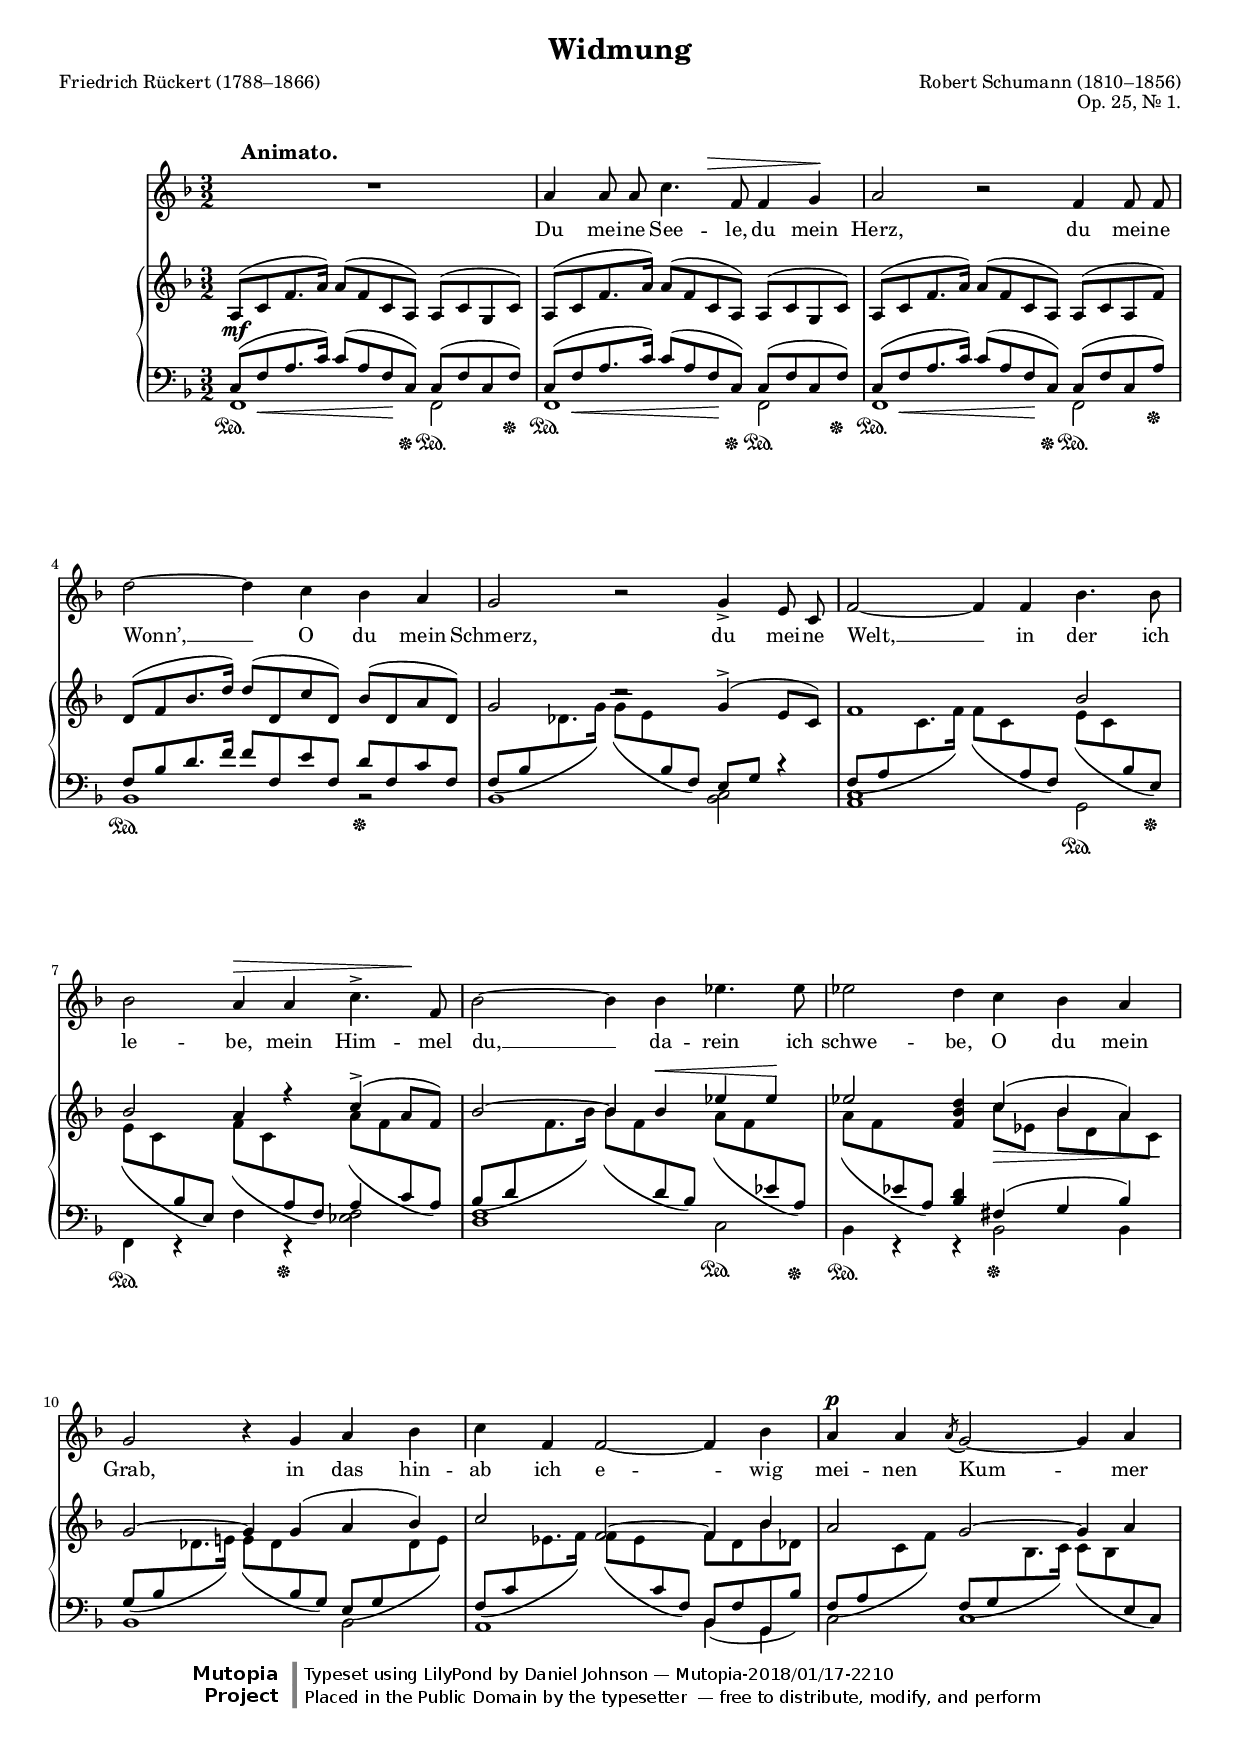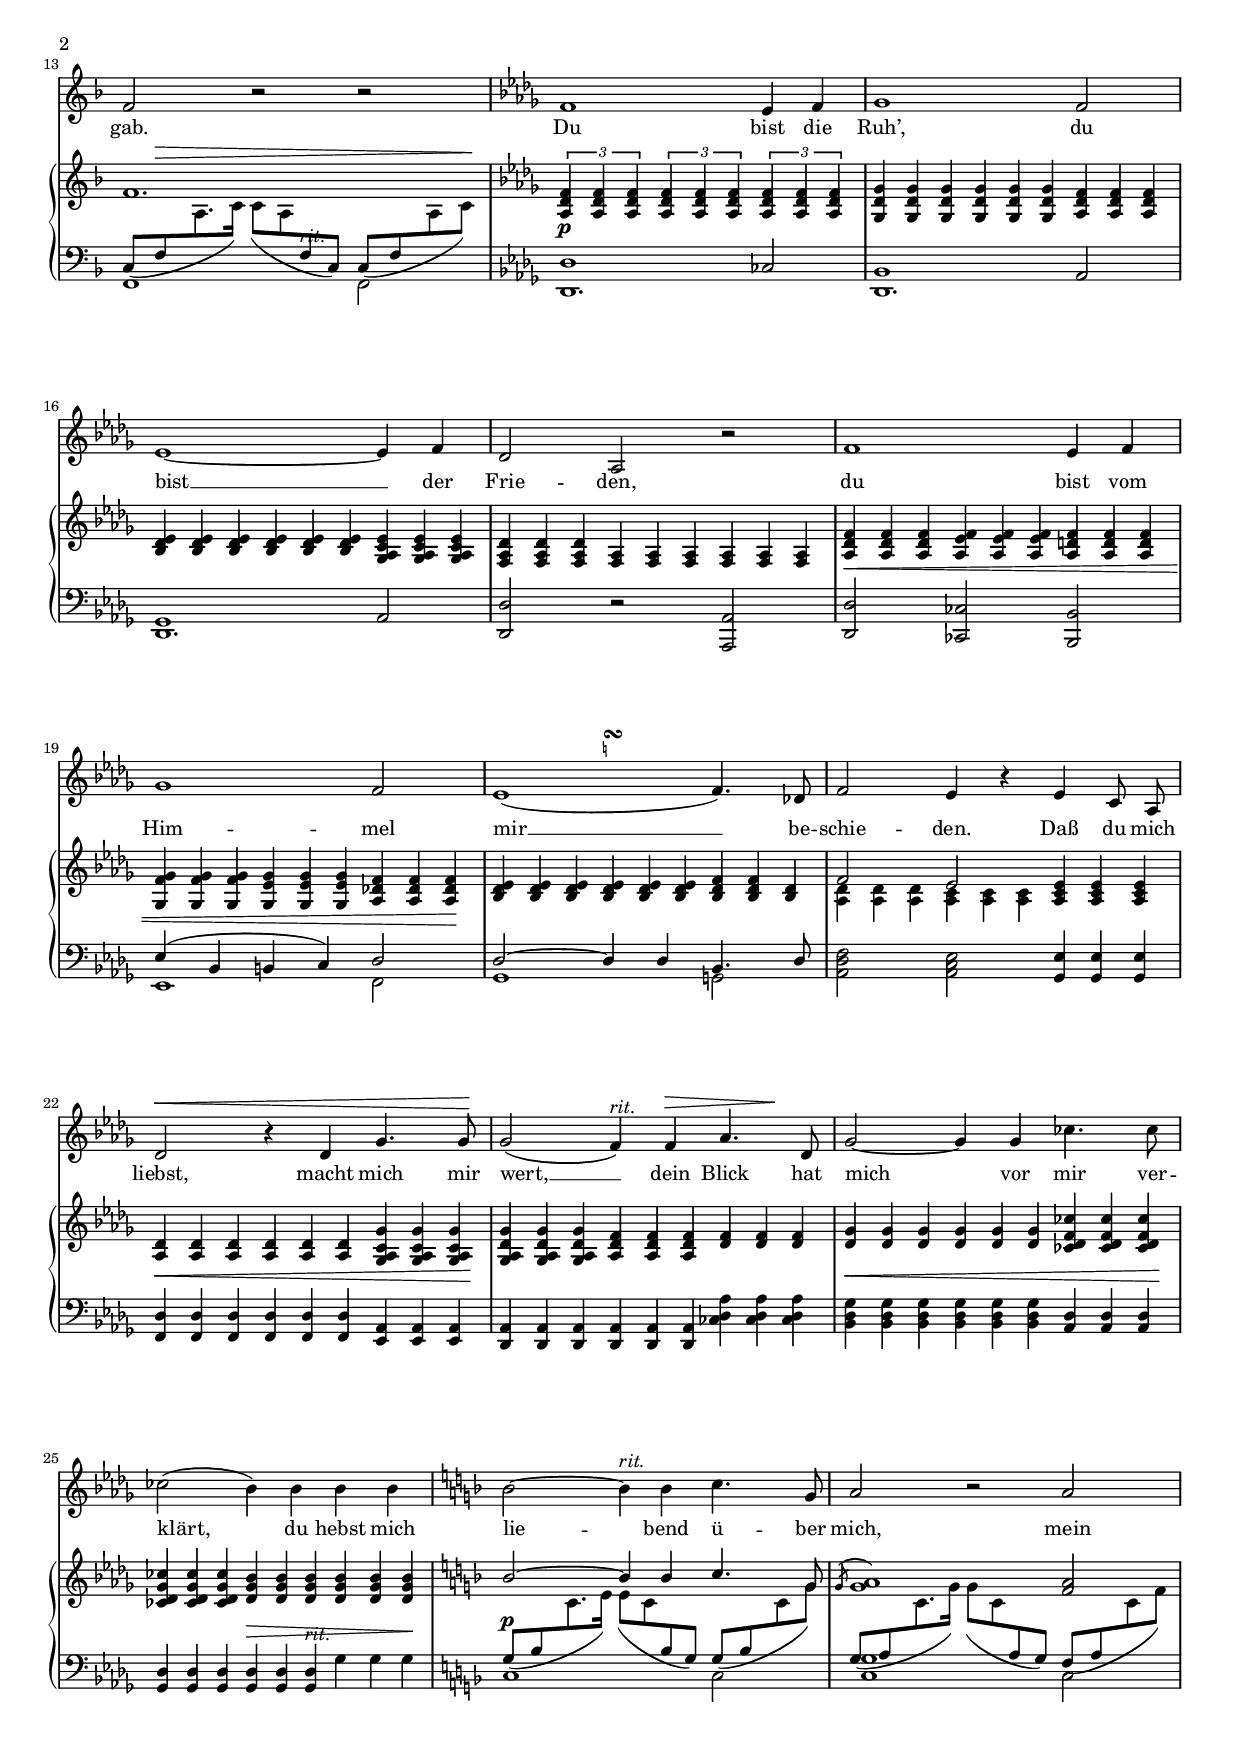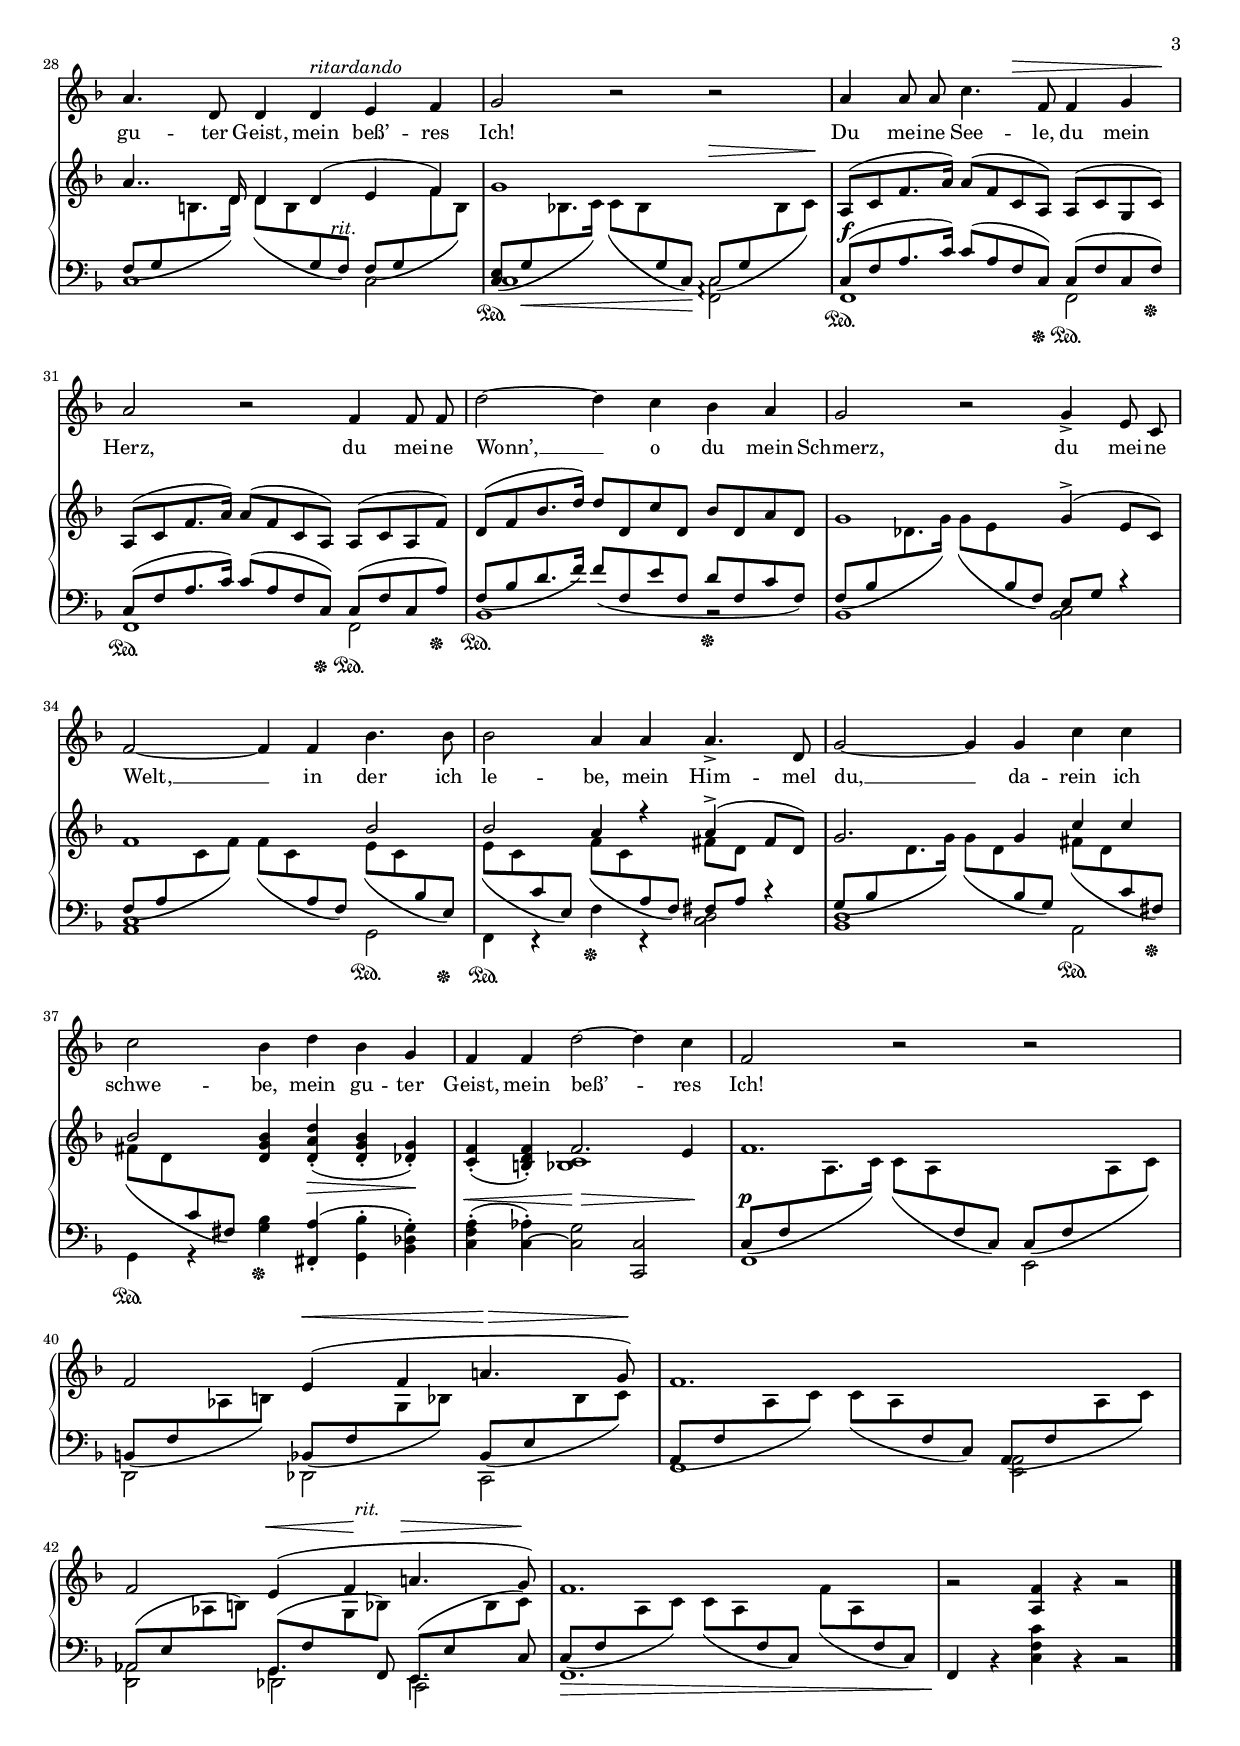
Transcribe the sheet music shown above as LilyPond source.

\version "2.19.65"

#(set-global-staff-size 16)

\header {
	title = "Widmung"
	composer = "Robert Schumann (1810–1856)"
	poet = "Friedrich Rückert (1788–1866)"
	opus = "Op. 25, № 1."

	%mutopia-specific headers:
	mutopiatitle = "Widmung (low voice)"
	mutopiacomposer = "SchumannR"
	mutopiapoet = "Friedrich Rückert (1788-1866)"
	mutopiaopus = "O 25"
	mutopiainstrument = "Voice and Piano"
	date = "1840"
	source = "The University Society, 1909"
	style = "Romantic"
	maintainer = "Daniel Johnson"
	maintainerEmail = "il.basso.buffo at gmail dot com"
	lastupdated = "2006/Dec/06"
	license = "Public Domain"
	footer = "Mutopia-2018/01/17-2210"
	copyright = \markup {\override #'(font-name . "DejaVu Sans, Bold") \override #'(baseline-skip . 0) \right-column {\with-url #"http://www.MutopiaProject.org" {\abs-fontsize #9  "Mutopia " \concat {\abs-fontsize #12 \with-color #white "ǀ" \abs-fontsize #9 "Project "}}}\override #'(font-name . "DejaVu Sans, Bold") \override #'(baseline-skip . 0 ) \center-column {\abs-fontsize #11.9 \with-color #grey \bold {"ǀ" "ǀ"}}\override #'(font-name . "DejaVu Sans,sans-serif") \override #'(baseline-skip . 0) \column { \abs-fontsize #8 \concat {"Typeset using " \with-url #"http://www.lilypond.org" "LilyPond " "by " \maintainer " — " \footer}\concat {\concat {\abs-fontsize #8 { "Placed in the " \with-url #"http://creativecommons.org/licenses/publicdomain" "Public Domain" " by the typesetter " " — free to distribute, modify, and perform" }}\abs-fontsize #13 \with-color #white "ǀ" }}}
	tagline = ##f
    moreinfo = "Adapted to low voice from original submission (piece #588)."
}

\paper {
	top-margin = 0.25\in
	bottom-margin = 0.25\in
	between-system-padding = 0\in
	print-page-number = ##t
	head-separation = 0\in
	ragged-last-bottom = ##f
	system-count = 15
}

sopNotes = {
	\clef treble
	\time 3/2
	\key aes \major
	\autoBeamOff

	\once \override Score.RehearsalMark #'extra-offset = #'(6.0 . 1.0)
	\mark \markup { \large \bold "Animato." }

	R1. | c''4 c''8 c''8 ees''4. aes'8 aes'4 bes'4 | c''2 r2 aes'4 aes'8 aes'8 |
	f''2 ~ f''4 ees''4 des''4 c''4 | bes'2 r2 bes'4-> g'8 ees'8 | aes'2 ~ aes'4 aes'4 des''4. des''8 | des''2 c''4 c''4 ees''4.-> aes'8 |
	des''2 ~ des''4 des''4 ges''4. ges''8 | ges''2 f''4 ees''4 des''4 c''4 | bes'2 r4 bes'4 c''4 des''4 |
	ees''4 aes'4 aes'2 ~ aes'4 des''4 | c''4 c''4 \acciaccatura c''8 bes'2 ~ bes'4 c''4 | aes'2 r2 r2 |

	\transpose e fes {
	\key e \major

	gis'1 fis'4 gis'4 | a'1 gis'2 | fis'1 ~ fis'4 gis'4 |
	e'2 b2 r2 | gis'1 fis'4 gis'4 | a'1 gis'2 |
	fis'1( gis'4.) e'!8 | gis'2 fis'4 r4 fis'4 dis'8 b8 | e'2 r4 e'4 a'4. a'8 |
	a'2( gis'4) gis'4 b'4. e'8 | a'2 ~ a'4 a'4 d''4. d''8 | d''2( cis''4) cis''4 cis''4 cis''4
        }|
	\key aes \major

	des''2 ~ des''4 des''4 ees''4. bes'8 | c''2 r2 c''2 |
	c''4. f'8 f'4 f'4^\markup{\translate #(cons 0 0)\italic "ritardando"} g'4 aes'4 | bes'2 r2 r2 |
	c''4 c''8 c''8 ees''4. aes'8 aes'4 bes'4 | c''2 r2 aes'4 aes'8 aes'8 |
	f''2 ~ f''4 ees''4 des''4 c''4 | bes'2 r2 bes'4-> g'8 ees'8 |

	aes'2 ~ aes'4 aes'4 des''4. des''8 | des''2 c''4 c''4 c''4.-> f'8 |
	bes'2 ~ bes'4 bes'4 ees''4 ees''4 | ees''2 des''4 f''4 des''4 bes'4 | aes'4 aes'4 f''2 ~ f''4 ees''4 |
	aes'2 r2 r2 | R1.*5
}

sopDynamics = {
	s1.
	s2. s2^\> s4\! s1.*3
	s1. s2 s2.^\> s4\! s1.
	s1.*3
	s1.^\p s1.*2
	s1.*3
	s2 s2 s2 s1.
	s2\once \override TextScript #'script-priority = #-100 s2^\turn^\markup{\tiny \smaller \smaller \natural} s2
	s1. s1^\< s4. s8\! s2 s4^\markup{\italic "rit."} s4^\> s4 s4\!
	s1.*2
	s2 s1^\markup{\italic "rit."} s1.
	s8 s4. s1 s1.
	s2. s4^\> s4. s8\! s1.
}

text=\lyricmode {
	Du mei -- ne See -- le, du mein Herz,
	du mei -- ne Wonn’, __ O du mein Schmerz,
	du mei -- ne Welt, __ in der ich le -- be,
	mein Him -- mel du, __ da -- rein ich schwe -- be,
	O du mein Grab, in das hin -- ab
	ich e -- wig mei -- nen Kum -- mer gab.

	Du bist die Ruh’, du bist __ der Frie -- den,
	du bist vom Him -- mel mir __ be -- schie -- den.
	Daß du mich liebst, macht mich mir wert, __
	dein Blick hat mich vor mir ver -- klärt,
	du hebst mich lie -- bend ü -- ber mich,
	mein gu -- ter Geist, mein beß’ -- res Ich!

	Du mei -- ne See -- le, du mein Herz,
	du mei -- ne Wonn’, __ o du mein Schmerz,
	du mei -- ne Welt, __ in der ich le -- be,
	mein Him -- mel du, __ da -- rein ich schwe -- be,
	mein gu -- ter Geist, mein beß’ -- res Ich!
}

rhOne = {
	\clef treble
	\time 3/2
	\key aes \major
	\voiceOne
	%Page 1, Line 1
	c'8(_\mf ees'8 aes'8. c''16) c''8( aes'8 ees'8 c'8) c'8( ees'8 bes8 ees'8) |
	c'8( ees'8 aes'8. c''16) c''8( aes'8 ees'8 c'8) c'8( ees'8 bes8 ees'8) |
	c'8( ees'8 aes'8. c''16) c''8( aes'8 ees'8 c'8) c'8( ees'8 c'8 aes'8) |
	%Page 1, Line 2
	f'8( aes'8 des''8. f''16) f''8( f'8 ees''8 f'8) des''8( f'8 c''8 f'8) |
	bes'2 ees''2\rest bes'4^>( g'8 ees'8) |
	aes'1 des''2 |
	des''2 c''4 r4 ees''4^>( c''8 aes'8) |
	%Page 1, Line 3
	des''2 ~ des''4
	\once \override Hairpin #'extra-offset = #'(0.0 . -0.75)
	des''4^\< ges''4 ges''4\! |
	ges''2 <aes' des'' f''>4 ees''4( des''4 c''4) |
	bes'2 ~ bes'4 bes'4( c''4 des''4) |
	%Page 1, Line 4
	ees''2 aes'2 ~ aes'4 des''4 |
	c''2 bes'2 ~ bes'4 c''4 |
	aes'1. |
	\transpose e fes {
	\key e \major
	\oneVoice
	%Page 2, Line 1
	\times 2/3 { <b e' gis'>4_\p <b e' gis'>4 <b e' gis'>4 } \times 2/3 { <b e' gis'>4 <b e' gis'>4 <b e' gis'>4 } \times 2/3 { <b e' gis'>4 <b e' gis'>4 <b e' gis'>4 } |
	\override TupletNumber #'stencil = ##f \override TupletBracket #'stencil = ##f
	\times 2/3 { <a e' a'>4 <a e' a'>4 <a e' a'>4 } \times 2/3 { <a e' a'>4 <a e' a'>4 <a e' a'>4 } \times 2/3 { <b e' gis'>4 <b e' gis'>4 <b e' gis'>4 } |
	\times 2/3 { <cis' e' fis'>4 <cis' e' fis'>4 <cis' e' fis'>4 } \times 2/3 { <cis' e' fis'>4 <cis' e' fis'>4 <cis' e' fis'>4 } \times 2/3 { <a b dis' fis'>4 <a b dis' fis'>4 <a b dis' fis'>4 } |
	%Page 2, Line 2
	\times 2/3 { <gis b e'>4 <gis b e'>4 <gis b e'>4 } \times 2/3 { <gis b>4 <gis b>4 <gis b>4 } \times 2/3 { <gis b>4 <gis b>4 <gis b>4 } |
	\times 2/3 { <b e' gis'>4_\< <b e' gis'>4 <b e' gis'>4 } \times 2/3 { <b fis' gis'>4 <b fis' gis'>4 <b fis' gis'>4 } \times 2/3 { <b eis' gis'>4 <b eis' gis'>4 <b eis' gis'>4 } |
	\times 2/3 { <a gis' a'>4 <a gis' a'>4 <a gis' a'>4 } \times 2/3 { <a fis' a'>4 <a fis' a'>4 <a fis' a'>4 } \times 2/3 { <b e'! gis'>4 <b e' gis'>4 <b e' gis'>4\! } |
	%Page 2, Line 3
	\times 2/3 { <cis' e' fis'>4 <cis' e' fis'>4 <cis' e' fis'>4 } \times 2/3 { <cis' e' fis'>4 <cis' e' fis'>4 <cis' e' fis'>4 } \times 2/3 { <cis' e' gis'>4 <cis' e' gis'>4 <cis' e'>4 } |
	\voiceOne gis'2 fis'2 \oneVoice \times 2/3 { <b dis' fis'>4 <b dis' fis'>4 <b dis' fis'>4 } |
	\times 2/3 { <b e'>4_\< <b e'>4 <b e'>4 } \times 2/3 { <b e'>4 <b e'>4 <b e'>4 } \times 2/3 { <a b dis' a'>4 <a b dis' a'>4 <a b dis' a'>4\! } |
	%Page 2, Line 4
	\times 2/3 { <a b e' a'>4 <a b e' a'>4 <a b e' a'>4 } \times 2/3 { <b e' gis'>4 <b e' gis'>4 <b e' gis'>4 } \times 2/3 { <e' gis'>4 <e' gis'>4 <e' gis'>4 } |
	\once \override Hairpin #'extra-offset = #'(0.0 . -1.5)
	\times 2/3 { <e' a'>4_\< <e' a'>4 <e' a'>4 } \times 2/3 { <e' a'>4 <e' a'>4 <e' a'>4 } \times 2/3 { <d' e' gis' d''>4 <d' e' gis' d''>4 <d' e' gis' d''>4\! } |
	\times 2/3 { <d' e' a' d''>4 <d' e' a' d''>4 <d' e' a' d''>4 } \times 2/3 {
	\once \override Hairpin #'extra-offset = #'(0.0 . -2.0)
	<e' a' cis''>4_\> <e' a' cis''>4 <e' a' cis''>4 } \times 2/3 { <e' a' cis''>4 <e' a' cis''>4 <e' a' cis''>4\! }
	} |
	\key aes \major
	\voiceOne
	%Page 3, Line 1
	des''2 ~ des''4 des''4 ees''4. bes'8 | \acciaccatura bes'8 <bes' c''>1 <aes' c''>2 |
	%Page 3, Line 2
	c''4.. f'16 f'4 f'4( g'4 aes'4) | bes'1 s4.^\> s8\! |
	%Page 3, Line 3
	c'8(_\f ees'8 aes'8. c''16) c''8( aes'8 ees'8 c'8) c'8( ees'8 bes8 ees'8) |
	c'8( ees'8 aes'8. c''16) c''8( aes'8 ees'8 c'8) c'8( ees'8 c'8 aes'8) |
	%Page 3, Line 4
	f'8( aes'8 des''8. f''16) f''8 f'8 ees''8 f'8 des''8 f'8 c''8 f'8 | bes'1 bes'4^>( g'8 ees'8-) |
	%Page 4, Line 1
	aes'1 des''2 | des''2 c''4 r4 c''4^>( a'8 f'8) |
	%Page 4, Line 2
	bes'2. bes'4 ees''4 ees''4 | des''2 \oneVoice <f' bes' des''>4 <f' c'' f''>4-.(_\> <f' bes' des''>4-. <fes' bes'>4-.)\! |
	\once \override Hairpin #'extra-offset = #'(-0.25 . -1.0)
	<ees' aes'>4-.(_\< <d' f' aes'>4-.)
	\once \override Hairpin #'extra-offset = #'(0.25 . -1.0)
	\voiceOne aes'2.\!_\> g'4\! |
	%Page 4, Line 3
	aes'1. | aes'2
	\once \override Hairpin #'extra-offset = #'(0.0 . 1.0)
	g'4(^\< aes'4
	\once \override Hairpin #'extra-offset = #'(0.0 . 1.0)
	c''!4.\!^\> bes'8\!) | aes'1. |
	%Page 4, Line 4
	aes'2
	\once \override Hairpin #'extra-offset = #'(-0.25 . 1.0)
	g'4(^\<
	\once \override TextScript #'extra-offset = #'(1.25 . 1.25)
	aes'4\!^\markup{\italic "rit."}
	\once \override Hairpin #'extra-offset = #'(-1.0 . 0.75)
	c''!4.^\> bes'8\!) | aes'1. | bes'2\rest <c' aes'>4 bes'4\rest bes'2\rest \bar "|."
}

rhTwo = {
	\clef treble
	\time 3/2
	\key aes \major
	\voiceTwo
	s1.*3
	s1.*3 | s1 \slurDown c''8( aes'8 \change Staff=lh \stemUp ees'8 c'8) \change Staff=rh \voiceTwo
	%Page 1, Line 3
	s1. | s2 s4 \once \override Hairpin #'extra-offset = #'(0.0 . 1.0) ees''8_\> ges'8 des''8 f'8 c''8 ees'8\! | s1.
	s1 aes'8 f'8 des''8 fes'8 s1. s8 s8^\> s1 s8 s8\!
	\transpose e fes {
	\key e \major
	s1.*3
	s1.*3
	%Page 2, Line 3
	\override TupletNumber #'stencil = ##f \override TupletBracket #'stencil = ##f
	s1. | \times 2/3 { <b e'>4 <b e'>4 <b e'>4 } \times 2/3 { <b dis'>4 <b dis'>4 <b dis'>4 } s2 | s1.
	s1.*3
	}
	\key aes \major
	s1.*2
	s1.*2
	s1.*2
	s1.*2
	%Page 4, Line 1
	s1. | s1 a'8 f'8 s4 |
	%Page 4, Line 2
	s1. | s1. | s2 <des' ees'>1 |
	%Page 4, Line 3
	s1.*3
	\oneVoice \slurUp
	\stemUp \change Staff=lh ces8( g8 \stemDown \change Staff=rh ces'8 d'8)
	\stemUp \change Staff=lh bes,8( aes8 \stemDown \change Staff=rh bes8 des'8)
	\stemUp \change Staff=lh g,8( g8 \stemDown \change Staff=rh des'8 ees'8) |
}

lhOne = {
	\clef bass
	\time 3/2
	\key aes \major
	\voiceOne
	%Page 1, Line 1
	ees8( aes8 c'8. ees'16) ees'8( c'8 aes8 ees8) ees8( aes8 ees8 aes8) |
	ees8( aes8 c'8. ees'16) ees'8( c'8 aes8 ees8) ees8( aes8 ees8 aes8) |
	ees8( aes8 c'8. ees'16) ees'8( c'8 aes8 ees8) ees8( aes8 ees8 c'8) |
	%Page 1, Line 2
	\slurDown
	aes8 des'8 f'8. aes'16 aes'8 aes8 g'8 aes8 f'8 aes8 ees'8 aes8 \change Staff=lh \stemUp |
	aes8( des'8 \change Staff=rh \stemDown fes'8. bes'16) bes'8( g'8 \change Staff=lh \stemUp des'8 aes8) g8 bes8 r4 |
	aes8( c'8 \change Staff=rh \stemDown ees'8. aes'16) aes'8( ees'8 \change Staff=lh \stemUp c'8 aes8) \change Staff=rh \stemDown g'8( ees'8 \change Staff=lh \stemUp des'8 g8) |
	\change Staff=rh \stemDown g'8( ees'8 \change Staff=lh \stemUp des'8 g8) \change Staff=rh \stemDown aes'8( ees'8 \change Staff=lh \stemUp c'8 aes8) c'4 s4 |
	%Page 1, Line 3
	des'8( f'8 \change Staff=rh \stemDown aes'8. des''16) des''8( aes'8 \change Staff=lh \stemUp f'8 des'8) \change Staff=rh \stemDown c''8( aes'8 \change Staff=lh \stemUp ges'8 c'8) |
	\change Staff=rh \stemDown c''8( aes'8 \change Staff=lh \stemUp ges'8 c'8) \voiceOne <des' f'>4 a4( bes4 des'4) |
	\slurDown bes8( des'8 \change Staff=rh \stemDown fes'8. g'!16) g'8( fes'8 \change Staff=lh \stemUp des'8 bes8) g8( bes8 \change Staff=rh \stemDown fes'8 g'8) |
	%Page 1, Line 4
	\change Staff=lh \stemUp aes8( ees'8 \change Staff=rh \stemDown ges'8. aes'16) aes'8( ges'8 \change Staff=lh \stemUp ees'8 aes8) des8( aes8 bes,8 des'8) |
	aes8( c'8 \change Staff=rh \stemDown ees'8 aes'8) \change Staff=lh \stemUp aes8( bes8 \change Staff=rh \stemDown des'8. ees'16) ees'8( des'8 \change Staff=lh \stemUp g8 ees8) |
	ees8( aes8 \change Staff=rh \stemDown c'8. ees'16) ees'8( c'8 \change Staff=lh \stemUp aes8^\markup{\italic "rit."} ees8) ees8( aes8  \change Staff=rh \stemDown c'8 ees'8) |
	\change Staff=lh
	\voiceOne
	\transpose e fes {
	\key e \major
	%Page 2, Line 1
	e1 d2 | cis1 b,2 | a,1 b,2 |
	%Page 2, Line 2
	\oneVoice <e, e>2 r2 <b,, b,>2 | <e, e>2 <d, d>2 <cis, cis>2 | \voiceOne fis4( cis4 cisis4 dis4) e2 |
	%Page 2, Line 3
	\override TupletNumber #'stencil = ##f \override TupletBracket #'stencil = ##f
	e2 ~ e4 e4 cis4. e8 | s1 \oneVoice \times 2/3 { <a, fis>4 <a, fis>4 <a, fis>4 } | \times 2/3 { <gis, e>4 <gis, e>4 <gis, e>4 } \times 2/3 { <gis, e>4 <gis, e>4 <gis, e>4 } \times 2/3 { <fis, b,>4 <fis, b,>4 <fis, b,>4 } |
	%Page 2, Line 4
	\times 2/3 { <e, b,>4 <e, b,>4 <e, b,>4 } \times 2/3 { <e, b,>4 <e, b,>4 <e, b,>4 } s2 |
	s1 \times 2/3 { <b, e>4 <b, e>4 <b, e>4 } |
	\times 2/3 { <a, e>4 <a, e>4 <a, e>4 } \times 2/3 { <a, e>4 <a, e>4 <a, e>4^\markup{\italic "rit."} } s2 |
	}
	\key aes \major
	\slurDown
	%Page 3, Line 1
	\stemUp bes8(^\p des'8 \change Staff=rh \stemDown ees'8. g'16) g'8( ees'8 \change Staff=lh \stemUp des'8 bes8) bes8([ des'8 \change Staff=rh \stemDown ees'8 bes'8]) \change Staff=lh \stemUp |
	bes8( c'8 \change Staff=rh \stemDown ees'8. bes'16) bes'8( ees'8 \change Staff=lh \stemUp c'8 bes8) aes8( c'8 \change Staff=rh \stemDown ees'8 aes'8) \change Staff=lh \stemUp |
	%Page 3, Line 2
	aes8( bes8 \change Staff=rh \stemDown d'8. f'16) f'8( d'8 \change Staff=lh \stemUp bes8 aes8^\markup{\translate #(cons -.8 2.7)\italic "rit."}) aes8( bes8 \change Staff=rh \stemDown aes'8 d'8) \change Staff=lh \stemUp |
	<ees g>8( bes8 \change Staff=rh \stemDown des'!8. ees'16) ees'8( des'8 \change Staff=lh \stemUp bes8 ees8) ees8( bes8 \change Staff=rh \stemDown des'8 ees'8) \change Staff=lh \stemUp |
	%Page 3, Line 3
	\voiceOne
	ees8( aes8 c'8. ees'16) ees'8( c'8 aes8 ees8) ees8( aes8 ees8 aes8) |
	ees8( aes8 c'8. ees'16) ees'8( c'8 aes8 ees8) ees8( aes8 ees8 c'8) |
	%Page 3, Line 4
	\slurDown
	aes8( des'8 f'8. aes'16) aes'8( aes8 g'8 aes8 f'8 aes8 ees'8 aes8) | \change Staff=lh \stemUp
	aes8( des'8 \change Staff=rh \stemDown fes'8. bes'16) bes'8( g'8 \change Staff=lh \stemUp des'8 aes8) g8 bes8 r4 |
	%Page 4, Line 1
	aes8( c'8 \change Staff=rh \stemDown ees'8 aes'8) aes'8( ees'8 \change Staff=lh \stemUp c'8 aes8) \change Staff=rh \stemDown g'8( ees'8 \change Staff=lh \stemUp des'8 g8) |
	\change Staff=rh \stemDown g'8( ees'8 \change Staff=lh \stemUp ees'8 g8) \change Staff=rh \stemDown aes'8( ees'8 \change Staff=lh \stemUp c'8 aes8) a8 c'8 r4 |
	%Page 4, Line 2
	bes8( des'8 \change Staff=rh \stemDown f'8. bes'16) bes'8( f'8 \change Staff=lh \stemUp des'8 bes8) \change Staff=rh \stemDown a'8( f'8 \change Staff=lh \stemUp ees'8 a8) |
	\change Staff=rh \stemDown a'8( f'8 \change Staff=lh \stemUp ees'8 a8) s1 |
	s1 <ees, ees>2 |
	%Page 4, Line 3
	ees8(^\p aes8\change Staff=rh \stemDown c'8. ees'16) ees'8( c'8 \change Staff=lh \stemUp aes8 ees8) ees8( aes8 \change Staff=rh \stemDown c'8 ees'8) \change Staff=lh \stemUp |
	d8( aes8\change Staff=rh \stemDown ces'8 d'8)\change Staff=lh \stemUp des8( aes8\change Staff=rh \stemDown bes8 des'8)\change Staff=lh \stemUp des8( g8\change Staff=rh \stemDown des'8 ees'8)\change Staff=lh \stemUp |
	c8( aes8\change Staff=rh \stemDown c'8 ees'8) ees'8( c'8\change Staff=lh \stemUp aes8 ees8) c8( aes8\change Staff=rh \stemDown c'8 ees'8)\change Staff=lh \voiceTwo |
	%Page 4, Line 4
	s2 \override Staff.NoteCollision #'merge-differently-dotted = ##t \voiceOne \stemDown bes,4. \stemUp aes,8 \stemDown g,4. \stemUp ees8 |
	\slurDown \stemUp
	ees8( aes8\change Staff=rh \stemDown c'8 ees'8) ees'8( c'8\change Staff=lh \stemUp aes8 ees8)\change Staff=rh \stemDown aes'8( c'8\change Staff=lh \stemUp aes8 ees8) |
}


lhTwo = {
	\voiceTwo
	%Page 1, Line 1
	aes,1 aes,2 | aes,1 aes,2 | aes,1 aes,2 |
	%Page 1, Line 2
	des1 des2\rest | des1 <des ees>2 | <c ees>1 bes,2 | aes,4 g,4\rest aes4 g,4\rest <ges aes>2 |
	%Page 1, Line 3
	<f aes>1 ees2 | des4 g,4\rest g,4\rest des2 des4 | des1 des2 |
	%Page 1, Line 4
	c1 des4 bes,4 | ees2 ees1 | aes,1 aes,2 |

	\transpose e fes {
	%Page 2, Line 1
	e,1. | e,1. | e,1. |
	%Page 2, Line 2
	s1.*2 | fis,1 gis,2 |
	%Page 2, Line 3
	a,1 ais,2 | <b, e gis>2 <b, dis fis>2 s2 | s1.
	%Page 2, Line 4
	\override TupletNumber #'stencil = ##f \override TupletBracket #'stencil = ##f
	s1 \times 2/3 { <d e b>4 <d e b>4 <d e b>4 } |
	\times 2/3 { <cis e a>4 <cis e a>4 <cis e a>4 } \times 2/3 { <cis e a>4 <cis e a>4 <cis e a>4 } s2 |
	s1 \times 2/3 { a4 a4 a4 }
	} |

	%Page 3, Line 1
	ees1 ees2 | <ees bes>1 ees2 |
	%Page 3, Line 2
	ees1 ees2 | ees1 \once \override Staff.NoteCollision #'merge-differently-headed = ##t <ees aes,>2\arpeggio |
	%Page 3, Line 3
	aes,1 aes,2 | aes,1 aes,2 |
	%Page 3, Line 4
	des1 des2\rest | des1 <des ees>2 |

	%Page 4, Line 1
	<c ees>1 bes,2 | aes,4 ges,4\rest aes4 ges,4\rest <ees f>2 |
	%Page 4, Line 2
	<des f>1 c2 | bes,4 r4 <bes des'>4 \oneVoice <a, c'>4-.( <bes, des'>4-. <des fes bes>4-.) | <ees aes c'>4-.( <ees ces'>4-.) ~ <ees bes>2 s2 |
	%Page 4, Line 3
	\voiceTwo
	aes,1 g,2 | f,2 fes,2 ees,2 | aes,1 <g, c>2 |
	\once\override Staff.NoteCollision #'merge-differently-headed = ##t
	<f, ces>2
	\voiceFour
	\once \override NoteColumn #'force-hshift = #0.3
	fes,2
	\once \override NoteColumn #'force-hshift = #0.5
	ees,2 | \voiceTwo aes,1. | \stemUp aes,4 des4\rest \stemDown <ees aes ees'>4 des4\rest des2\rest |
}
pianoDynamics = {
	%Page 1 Line 1
	s8_\sustainOn s8_\< s4 s4 s8\! s8_\sustainOff s4.\sustainOn s8_\sustainOff
	s8_\sustainOn s8_\< s4 s4 s8\! s8_\sustainOff s4._\sustainOn s8_\sustainOff
	s8_\sustainOn s8_\< s4 s4 s8\! s8_\sustainOff s4._\sustainOn s8_\sustainOff
	%Page 1 Line 2
	s1_\sustainOn s2_\sustainOff
	s1.
	s1 s4._\sustainOn s8_\sustainOff
	s2._\sustainOn s2._\sustainOff
	%Page 1 Line 3
	s1 s4._\sustainOn s8_\sustainOff
	s2._\sustainOn s2._\sustainOff
	s1.
	%Page 1 Line 4
	s1.*3
	%Page 2
	s1.*12
	%Page 3 Line 1
	s1.*2
	%Page 3 Line 2
	s1.
	s8_\sustainOn s4._\< s4. s8\! s2
	%Page 3 Line 3
	s8_\sustainOn s8 s4 s4 s8 s8_\sustainOff s4._\sustainOn s8_\sustainOff
	s8_\sustainOn s8 s4 s4 s8 s8_\sustainOff s4._\sustainOn s8_\sustainOff
	%Page 3 Line 4
	s1_\sustainOn s2_\sustainOff
	s1.
	%Page 4 Line 1
	s1 s4._\sustainOn s8_\sustainOff
	s2_\sustainOn s1_\sustainOff
	%Page 4 Line 2
	s1 s4._\sustainOn s8_\sustainOff
	s2_\sustainOn s1_\sustainOff
	s1.
	%Page 4 Line 3
	s1.*3
	%Page 4 Line 4
	s1.
	s1._\>
	s1.\!
}

target = a,

%#(set-default-paper-size "a4")

\score {
	<<
		\context Staff = melStaff {
			<<
				\context Voice = mel {\transpose c \target \sopNotes }
				\context Voice = sopdyn { \sopDynamics }
			>>
		}
		\new Lyrics = "one" \lyricsto mel \text

		\context PianoStaff <<
			\context Staff = rh {
				<<
					\context Voice = rhA {\transpose c \target \rhOne }
					\context Voice = rhB {\transpose c \target \rhTwo }
				>>
			}
			\context Staff = lh
			{
				<<
					\context Voice = lhA {\transpose c \target \lhOne }
					\context Voice = lhB {\transpose c \target \lhTwo }
					\context Voice = pianodyn { \pianoDynamics }
				>>
			}
		>>
	>>
	\layout {
		\context { \RemoveEmptyStaffContext }
	}

  \midi {
    \context {
      \Score
      tempoWholesPerMinute = #(ly:make-moment 60 2)
      }
    }


}
